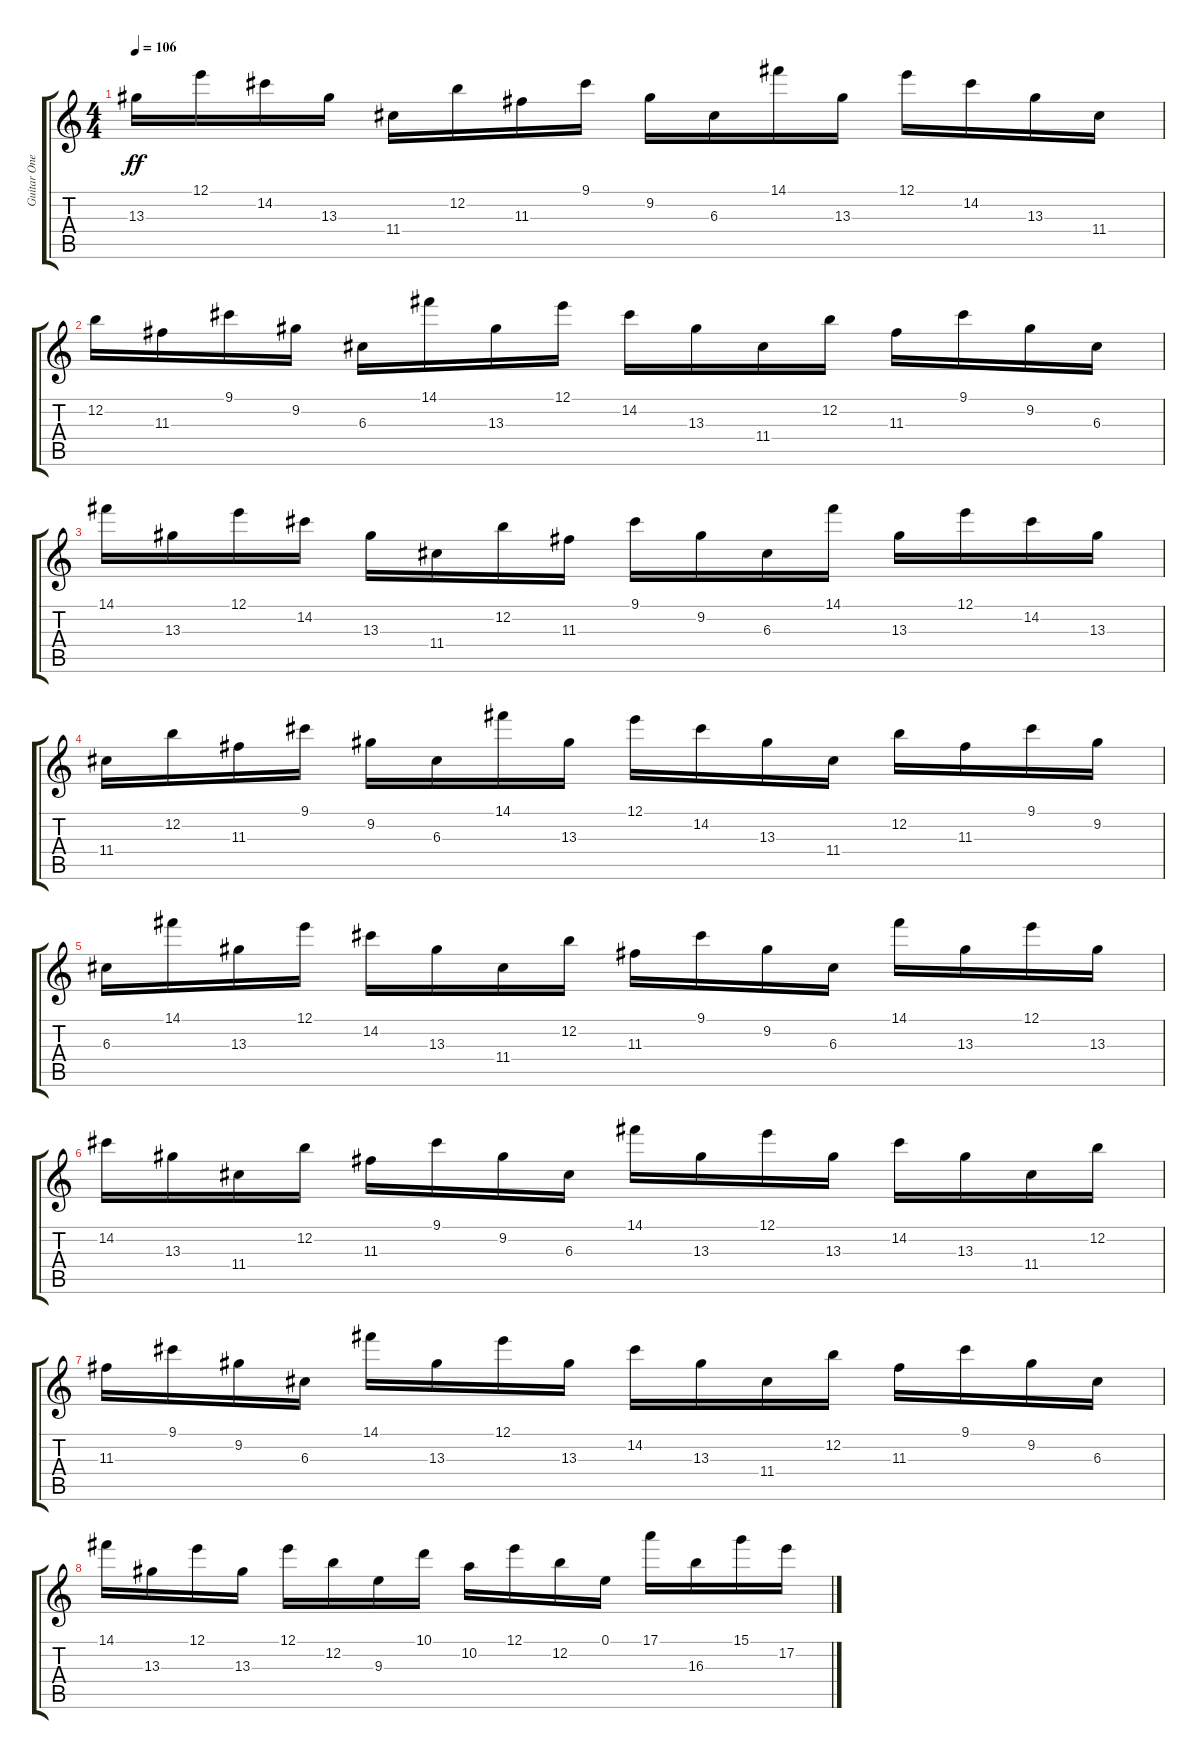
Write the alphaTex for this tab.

\track ("Guitar One" "Guitar One") {instrument electricguitarclean}
\staff {score tabs}
\tuning (E4 B3 G3 D3 A2 E2) {hide}
\ts (4 4)
\tempo 106
\clef g2
\ks c
13.3.16{dy ff} 12.1.16 14.2.16 13.3.16 11.4.16 12.2.16 11.3.16 9.1.16 9.2.16 6.3.16 14.1.16 13.3.16 12.1.16 14.2.16 13.3.16 11.4.16 |
12.2.16 11.3.16 9.1.16 9.2.16 6.3.16 14.1.16 13.3.16 12.1.16 14.2.16 13.3.16 11.4.16 12.2.16 11.3.16 9.1.16 9.2.16 6.3.16 |
14.1.16 13.3.16 12.1.16 14.2.16 13.3.16 11.4.16 12.2.16 11.3.16 9.1.16 9.2.16 6.3.16 14.1.16 13.3.16 12.1.16 14.2.16 13.3.16 |
11.4.16 12.2.16 11.3.16 9.1.16 9.2.16 6.3.16 14.1.16 13.3.16 12.1.16 14.2.16 13.3.16 11.4.16 12.2.16 11.3.16 9.1.16 9.2.16 |
6.3.16 14.1.16 13.3.16 12.1.16 14.2.16 13.3.16 11.4.16 12.2.16 11.3.16 9.1.16 9.2.16 6.3.16 14.1.16 13.3.16 12.1.16 13.3.16 |
14.2.16 13.3.16 11.4.16 12.2.16 11.3.16 9.1.16 9.2.16 6.3.16 14.1.16 13.3.16 12.1.16 13.3.16 14.2.16 13.3.16 11.4.16 12.2.16 |
11.3.16 9.1.16 9.2.16 6.3.16 14.1.16 13.3.16 12.1.16 13.3.16 14.2.16 13.3.16 11.4.16 12.2.16 11.3.16 9.1.16 9.2.16 6.3.16 |
14.1.16 13.3.16 12.1.16 13.3.16 12.1.16 12.2.16 9.3.16 10.1.16 10.2.16 12.1.16 12.2.16 0.1.16 17.1.16 16.3.16 15.1.16 17.2.16
